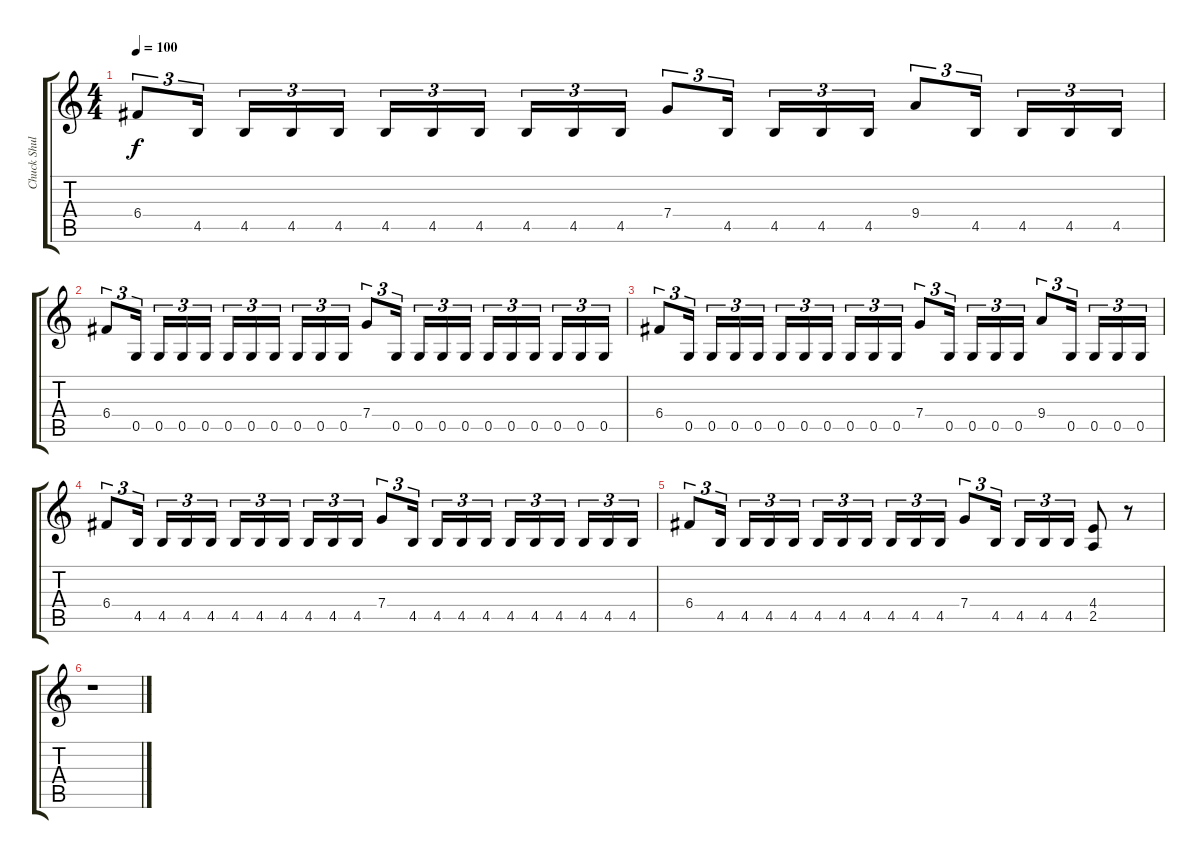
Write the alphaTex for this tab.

\track ("Chuck Shuldiner" "Chuck Shul") {instrument distortionguitar}
\staff {score tabs}
\tuning (D4 A3 F3 C3 G2 D2) {hide}
\ts (4 4)
\tempo 100
\clef g2
\ks c
6.4.8{tu (3 2) dy f} 4.5.16{tu (3 2)} 4.5.16{tu (3 2)} 4.5.16{tu (3 2)} 4.5.16{tu (3 2)} 4.5.16{tu (3 2)} 4.5.16{tu (3 2)} 4.5.16{tu (3 2)} 4.5.16{tu (3 2)} 4.5.16{tu (3 2)} 4.5.16{tu (3 2)} 7.4.8{tu (3 2)} 4.5.16{tu (3 2)} 4.5.16{tu (3 2)} 4.5.16{tu (3 2)} 4.5.16{tu (3 2)} 9.4.8{tu (3 2)} 4.5.16{tu (3 2)} 4.5.16{tu (3 2)} 4.5.16{tu (3 2)} 4.5.16{tu (3 2)} |
6.4.8{tu (3 2)} 0.5.16{tu (3 2)} 0.5.16{tu (3 2)} 0.5.16{tu (3 2)} 0.5.16{tu (3 2)} 0.5.16{tu (3 2)} 0.5.16{tu (3 2)} 0.5.16{tu (3 2)} 0.5.16{tu (3 2)} 0.5.16{tu (3 2)} 0.5.16{tu (3 2)} 7.4.8{tu (3 2)} 0.5.16{tu (3 2)} 0.5.16{tu (3 2)} 0.5.16{tu (3 2)} 0.5.16{tu (3 2)} 0.5.16{tu (3 2)} 0.5.16{tu (3 2)} 0.5.16{tu (3 2)} 0.5.16{tu (3 2)} 0.5.16{tu (3 2)} 0.5.16{tu (3 2)} |
6.4.8{tu (3 2)} 0.5.16{tu (3 2)} 0.5.16{tu (3 2)} 0.5.16{tu (3 2)} 0.5.16{tu (3 2)} 0.5.16{tu (3 2)} 0.5.16{tu (3 2)} 0.5.16{tu (3 2)} 0.5.16{tu (3 2)} 0.5.16{tu (3 2)} 0.5.16{tu (3 2)} 7.4.8{tu (3 2)} 0.5.16{tu (3 2)} 0.5.16{tu (3 2)} 0.5.16{tu (3 2)} 0.5.16{tu (3 2)} 9.4.8{tu (3 2)} 0.5.16{tu (3 2)} 0.5.16{tu (3 2)} 0.5.16{tu (3 2)} 0.5.16{tu (3 2)} |
6.4.8{tu (3 2)} 4.5.16{tu (3 2)} 4.5.16{tu (3 2)} 4.5.16{tu (3 2)} 4.5.16{tu (3 2)} 4.5.16{tu (3 2)} 4.5.16{tu (3 2)} 4.5.16{tu (3 2)} 4.5.16{tu (3 2)} 4.5.16{tu (3 2)} 4.5.16{tu (3 2)} 7.4.8{tu (3 2)} 4.5.16{tu (3 2)} 4.5.16{tu (3 2)} 4.5.16{tu (3 2)} 4.5.16{tu (3 2)} 4.5.16{tu (3 2)} 4.5.16{tu (3 2)} 4.5.16{tu (3 2)} 4.5.16{tu (3 2)} 4.5.16{tu (3 2)} 4.5.16{tu (3 2)} |
6.4.8{tu (3 2)} 4.5.16{tu (3 2)} 4.5.16{tu (3 2)} 4.5.16{tu (3 2)} 4.5.16{tu (3 2)} 4.5.16{tu (3 2)} 4.5.16{tu (3 2)} 4.5.16{tu (3 2)} 4.5.16{tu (3 2)} 4.5.16{tu (3 2)} 4.5.16{tu (3 2)} 7.4.8{tu (3 2)} 4.5.16{tu (3 2)} 4.5.16{tu (3 2)} 4.5.16{tu (3 2)} 4.5.16{tu (3 2)} (4.4 2.5).8 r.8 |
r.1
